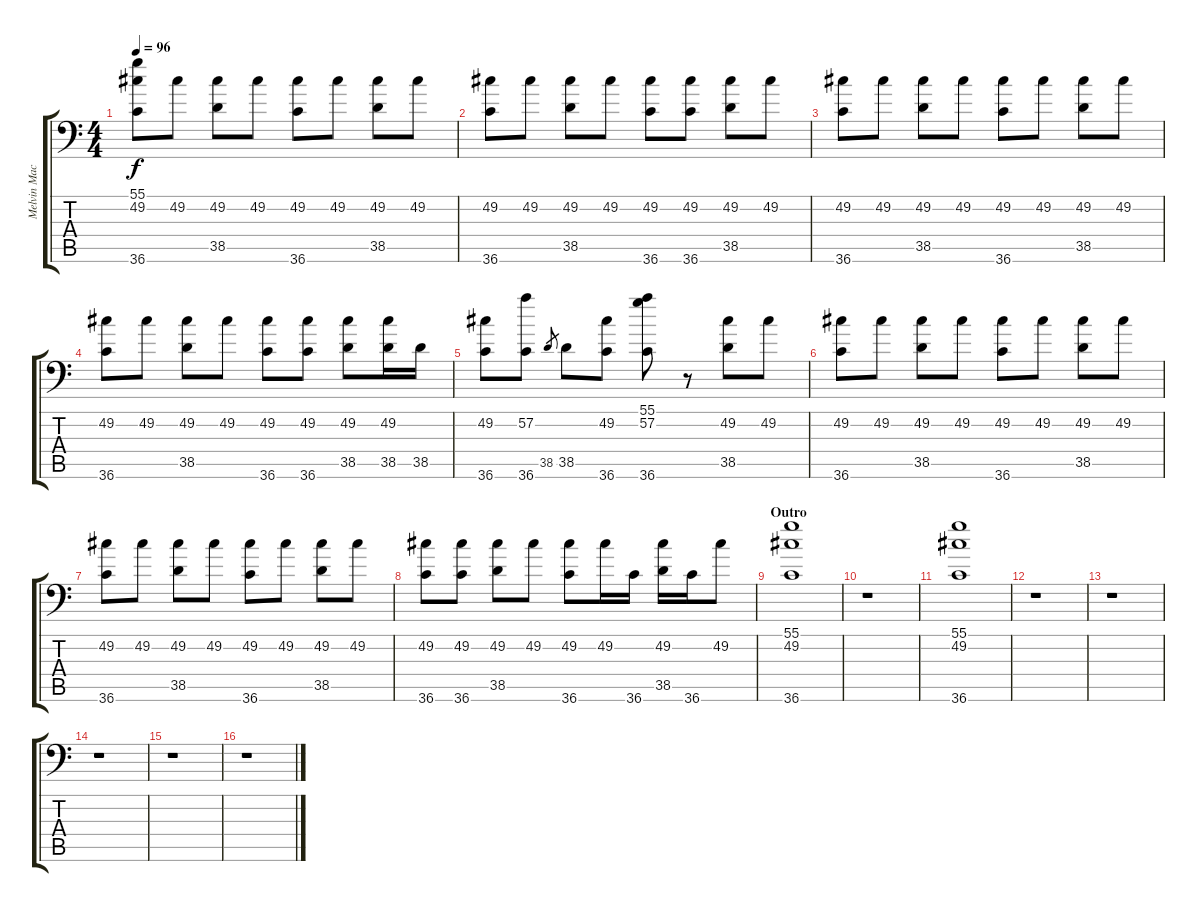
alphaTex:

\track ("Melvin Macatiag" "Melvin Mac") {instrument acousticgrandpiano}
\staff {score tabs}
\tuning (C-1 C-1 C-1 C-1 C-1 C-1) {hide}
\ts (4 4)
\tempo 96
\clef f4
\ks c
(55.1 49.2 36.6).8{dy f} 49.2.8 (49.2 38.5).8 49.2.8 (49.2 36.6).8 49.2.8 (49.2 38.5).8 49.2.8 |
(49.2 36.6).8 49.2.8 (49.2 38.5).8 49.2.8 (49.2 36.6).8 (49.2 36.6).8 (49.2 38.5).8 49.2.8 |
(49.2 36.6).8 49.2.8 (49.2 38.5).8 49.2.8 (49.2 36.6).8 49.2.8 (49.2 38.5).8 49.2.8 |
(49.2 36.6).8 49.2.8 (49.2 38.5).8 49.2.8 (49.2 36.6).8 (49.2 36.6).8 (49.2 38.5).8 (49.2 38.5).16 38.5.16 |
(49.2 36.6).8 (57.2 36.6).8 38.5.8{gr} 38.5.8 (49.2 36.6).8 (55.1 57.2 36.6).8 r.8 (49.2 38.5).8 49.2.8 |
(49.2 36.6).8 49.2.8 (49.2 38.5).8 49.2.8 (49.2 36.6).8 49.2.8 (49.2 38.5).8 49.2.8 |
(49.2 36.6).8 49.2.8 (49.2 38.5).8 49.2.8 (49.2 36.6).8 49.2.8 (49.2 38.5).8 49.2.8 |
(49.2 36.6).8 (49.2 36.6).8 (49.2 38.5).8 49.2.8 (49.2 36.6).8 49.2.16 36.6.16 (49.2 38.5).16 36.6.16 49.2.8 |
\section ("" "Outro")
(55.1 49.2 36.6).1 |
r.1 |
(55.1 49.2 36.6).1 |
r.1 |
r.1 |
r.1 |
r.1 |
r.1
